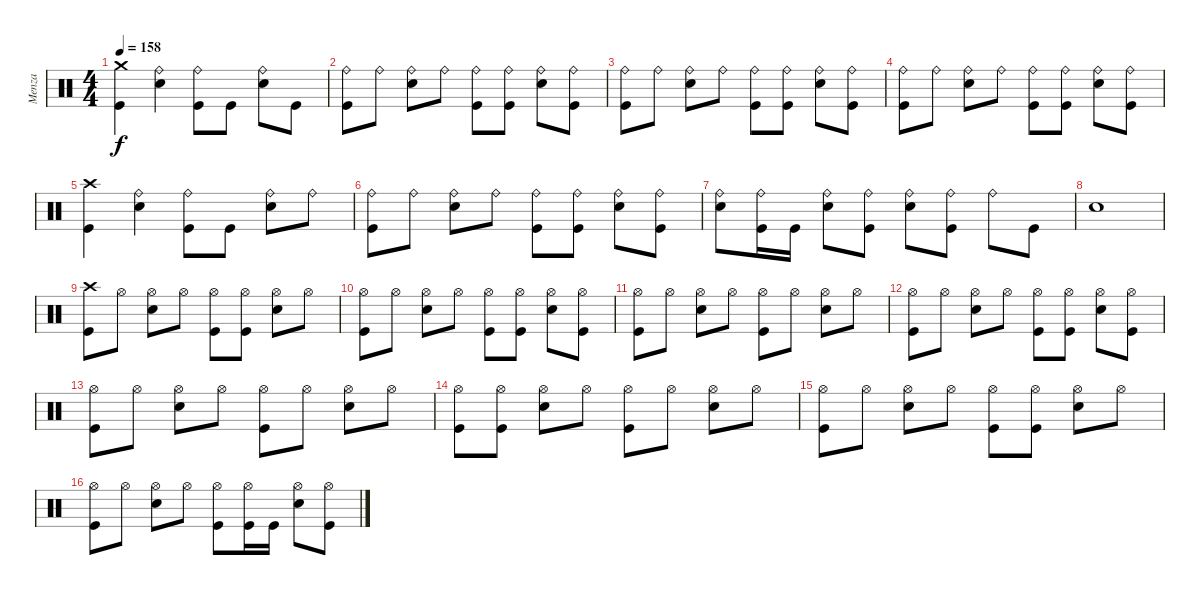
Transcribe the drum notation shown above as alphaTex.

\track ("Menza" "Menza") {instrument percussion}
\staff {score}
\articulation defaults
\ts (4 4)
\tempo 158
\clef neutral
\ks c
("Crash medium (hit)" "Kick (hit)").4{dy f} ("Ride (bell)" "Snare (hit) 2").4 ("Ride (bell)" "Kick (hit)").8 "Kick (hit)".8 ("Ride (bell)" "Snare (hit) 2").8 "Kick (hit)".8 |
("Ride (bell)" "Kick (hit)").8 "Ride (bell)".8 ("Ride (bell)" "Snare (hit) 2").8 "Ride (bell)".8 ("Ride (bell)" "Kick (hit)").8 ("Ride (bell)" "Kick (hit)").8 ("Ride (bell)" "Snare (hit) 2").8 ("Ride (bell)" "Kick (hit)").8 |
("Ride (bell)" "Kick (hit)").8 "Ride (bell)".8 ("Ride (bell)" "Snare (hit) 2").8 "Ride (bell)".8 ("Ride (bell)" "Kick (hit)").8 ("Ride (bell)" "Kick (hit)").8 ("Ride (bell)" "Snare (hit) 2").8 ("Ride (bell)" "Kick (hit)").8 |
("Ride (bell)" "Kick (hit)").8 "Ride (bell)".8 ("Ride (bell)" "Snare (hit) 2").8 "Ride (bell)".8 ("Ride (bell)" "Kick (hit)").8 ("Ride (bell)" "Kick (hit)").8 ("Ride (bell)" "Snare (hit) 2").8 ("Ride (bell)" "Kick (hit)").8 |
("Crash high (hit)" "Kick (hit)").4 ("Ride (bell)" "Snare (hit) 2").4 ("Ride (bell)" "Kick (hit)").8 "Kick (hit)".8 ("Ride (bell)" "Snare (hit) 2").8 "Ride (bell)".8 |
("Ride (bell)" "Kick (hit)").8 "Ride (bell)".8 ("Ride (bell)" "Snare (hit) 2").8 "Ride (bell)".8 ("Ride (bell)" "Kick (hit)").8 ("Ride (bell)" "Kick (hit)").8 ("Ride (bell)" "Snare (hit) 2").8 ("Ride (bell)" "Kick (hit)").8 |
("Ride (bell)" "Snare (hit) 2").8 ("Ride (bell)" "Kick (hit)").16 "Kick (hit)".16 ("Ride (bell)" "Snare (hit) 2").8 ("Ride (bell)" "Kick (hit)").8 ("Ride (bell)" "Snare (hit) 2").8 ("Ride (bell)" "Kick (hit)").8 "Ride (bell)".8 "Kick (hit)".8 |
"Snare (hit) 2".1 |
("Crash high (hit)" "Kick (hit)").8 "Hi-Hat (open)".8 ("Hi-Hat (open)" "Snare (hit) 2").8 "Hi-Hat (open)".8 ("Hi-Hat (open)" "Kick (hit)").8 ("Hi-Hat (open)" "Kick (hit)").8 ("Hi-Hat (open)" "Snare (hit) 2").8 "Hi-Hat (open)".8 |
("Hi-Hat (open)" "Kick (hit)").8 "Hi-Hat (open)".8 ("Hi-Hat (open)" "Snare (hit) 2").8 "Hi-Hat (open)".8 ("Hi-Hat (open)" "Kick (hit)").8 ("Hi-Hat (open)" "Kick (hit)").8 ("Hi-Hat (open)" "Snare (hit) 2").8 ("Hi-Hat (open)" "Kick (hit)").8 |
("Hi-Hat (open)" "Kick (hit)").8 "Hi-Hat (open)".8 ("Hi-Hat (open)" "Snare (hit) 2").8 "Hi-Hat (open)".8 ("Hi-Hat (open)" "Kick (hit)").8 "Hi-Hat (open)".8 ("Hi-Hat (open)" "Snare (hit) 2").8 "Hi-Hat (open)".8 |
("Hi-Hat (open)" "Kick (hit)").8 "Hi-Hat (open)".8 ("Hi-Hat (open)" "Snare (hit) 2").8 "Hi-Hat (open)".8 ("Hi-Hat (open)" "Kick (hit)").8 ("Hi-Hat (open)" "Kick (hit)").8 ("Hi-Hat (open)" "Snare (hit) 2").8 ("Hi-Hat (open)" "Kick (hit)").8 |
("Hi-Hat (open)" "Kick (hit)").8 "Hi-Hat (open)".8 ("Hi-Hat (open)" "Snare (hit) 2").8 "Hi-Hat (open)".8 ("Hi-Hat (open)" "Kick (hit)").8 "Hi-Hat (open)".8 ("Hi-Hat (open)" "Snare (hit) 2").8 "Hi-Hat (open)".8 |
("Hi-Hat (open)" "Kick (hit)").8 ("Hi-Hat (open)" "Kick (hit)").8 ("Hi-Hat (open)" "Snare (hit) 2").8 "Hi-Hat (open)".8 ("Hi-Hat (open)" "Kick (hit)").8 "Hi-Hat (open)".8 ("Hi-Hat (open)" "Snare (hit) 2").8 "Hi-Hat (open)".8 |
("Hi-Hat (open)" "Kick (hit)").8 "Hi-Hat (open)".8 ("Hi-Hat (open)" "Snare (hit) 2").8 "Hi-Hat (open)".8 ("Hi-Hat (open)" "Kick (hit)").8 ("Hi-Hat (open)" "Kick (hit)").8 ("Hi-Hat (open)" "Snare (hit) 2").8 "Hi-Hat (open)".8 |
("Hi-Hat (open)" "Kick (hit)").8 "Hi-Hat (open)".8 ("Hi-Hat (open)" "Snare (hit) 2").8 "Hi-Hat (open)".8 ("Hi-Hat (open)" "Kick (hit)").8 ("Hi-Hat (open)" "Kick (hit)").16 "Kick (hit)".16 ("Hi-Hat (open)" "Snare (hit) 2").8 ("Hi-Hat (open)" "Kick (hit)").8
